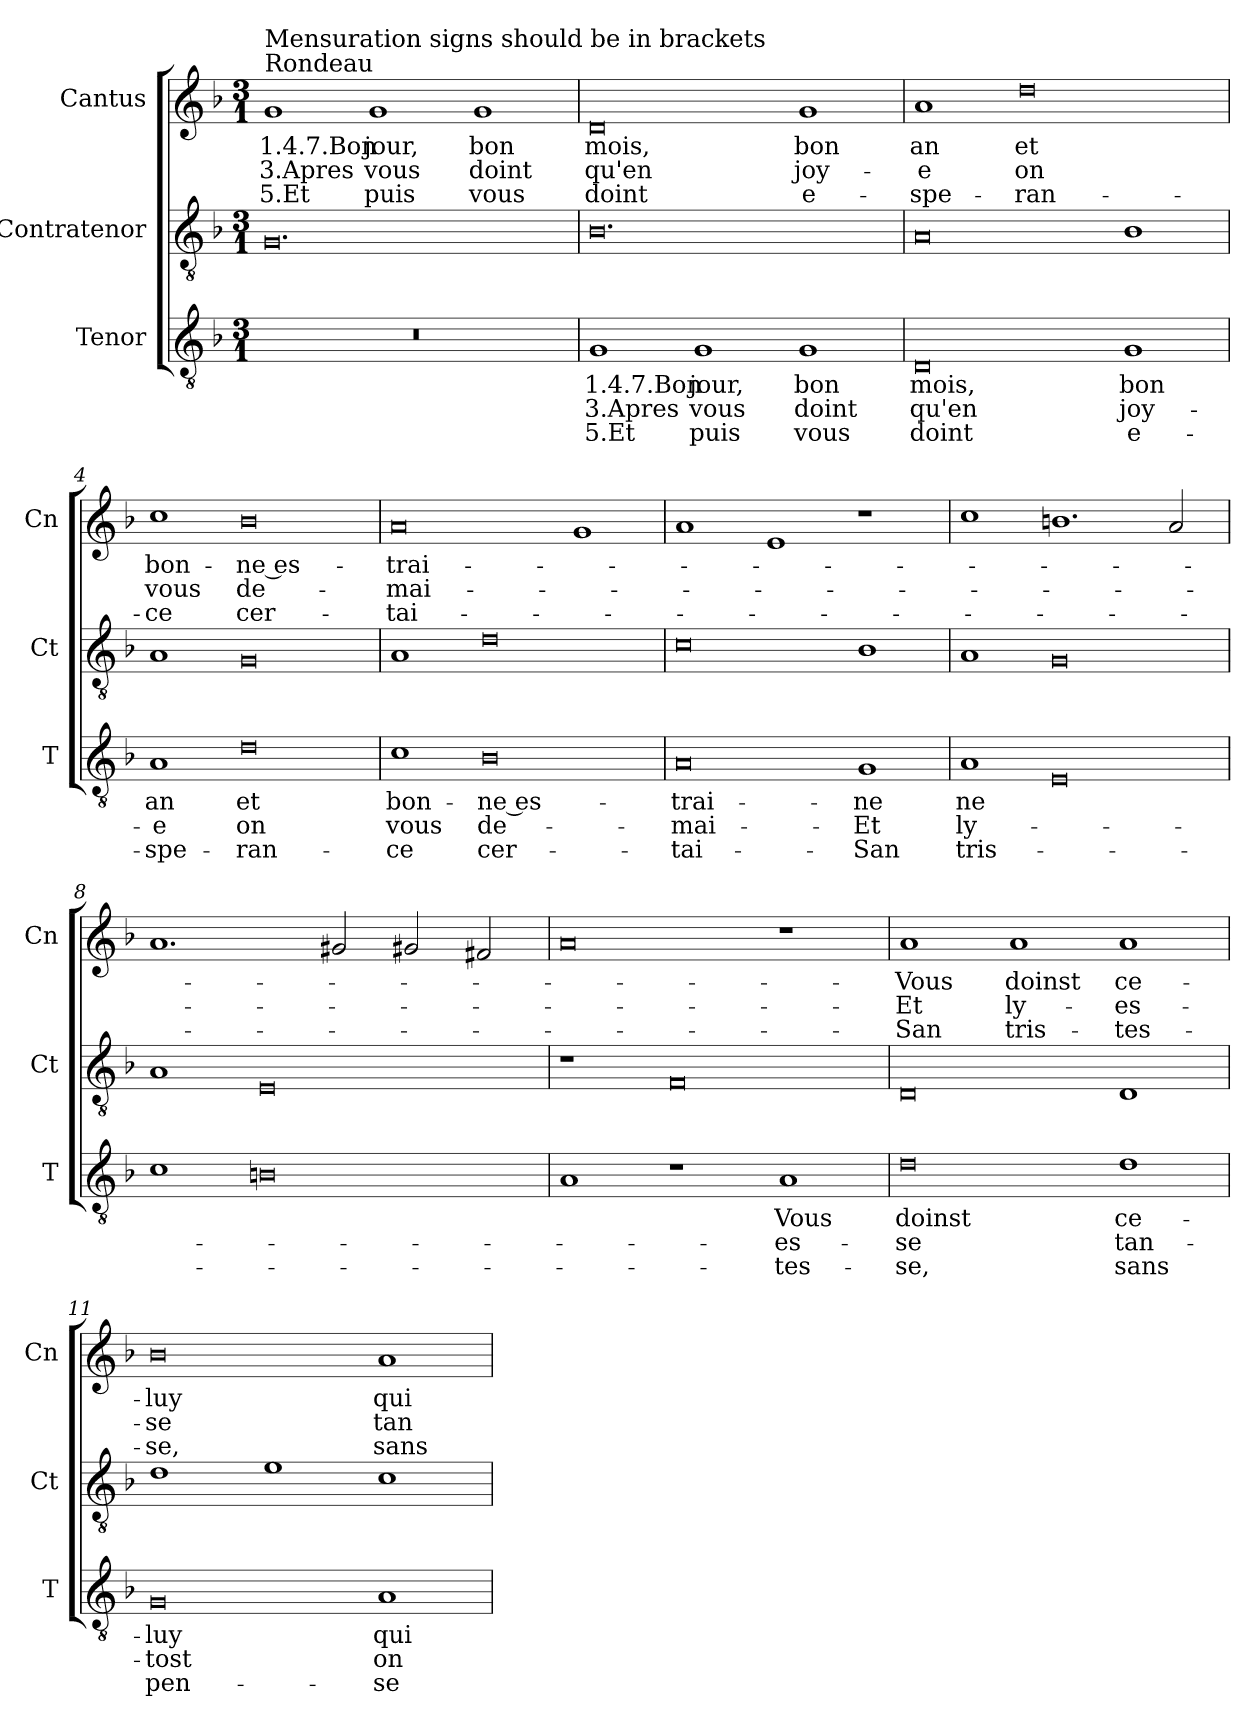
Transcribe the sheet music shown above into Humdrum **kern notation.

**kern	**text	**text	**text	**kern	**kern	**text	**text	**text
*part3	*part3	*part3	*part3	*part2	*part1	*part1	*part1	*part1
*staff3	*staff3	*staff3	*staff3	*staff2	*staff1	*staff1	*staff1	*staff1
*I"Tenor	*	*	*	*I"Contratenor	*I"Cantus	*	*	*
*I'T	*	*	*	*I'Ct	*I'Cn	*	*	*
*clefGv2	*	*	*	*clefGv2	*clefG2	*	*	*
*k[b-]	*	*	*	*k[b-]	*k[b-]	*	*	*
*M3/1	*	*	*	*M3/1	*M3/1	*	*	*
=1	=1	=1	=1	=1	=1	=1	=1	=1
!	!	!	!	!	!LO:TX:a:t=Rondeau	!	!	!
!	!	!	!	!	!LO:TX:a:t=Mensuration signs should be in brackets	!	!	!
0.r	.	.	.	0.G	1g	1.4.7.Bon	3.Apres	5.Et
.	.	.	.	.	1g	jour,	vous	puis
.	.	.	.	.	1g	bon	doint	vous
=2	=2	=2	=2	=2	=2	=2	=2	=2
1G	1.4.7.Bon	3.Apres	5.Et	0.B-	0d	mois,	qu'en	doint
1G	jour,	vous	puis	.	.	.	.	.
1G	bon	doint	vous	.	1g	bon	joy-	e-
=3	=3	=3	=3	=3	=3	=3	=3	=3
0D	mois,	qu'en	doint	0A	1a	an	-e	-spe-
.	.	.	.	.	0dd	et	on	-ran-
1G	bon	joy-	e-	1B-	.	.	.	.
=4	=4	=4	=4	=4	=4	=4	=4	=4
1A	an	-e	-spe-	1A	1cc	bon-	vous	-ce
0d	et	on	-ran-	0G	0b-	-ne es-	de-	cer-
=5	=5	=5	=5	=5	=5	=5	=5	=5
1c	bon-	vous	-ce	1A	0a	-trai-	-mai-	-tai-
0B-	-ne es-	de-	cer-	0d	.	.	.	.
.	.	.	.	.	1g	.	.	.
=6	=6	=6	=6	=6	=6	=6	=6	=6
0A	-trai-	-mai-	-tai-	0c	1a	.	.	.
.	.	.	.	.	1e	.	.	.
1G	-ne	-Et	-San	1B-	1r	.	.	.
=7	=7	=7	=7	=7	=7	=7	=7	=7
1A	ne	ly-	tris-	1A	1cc	.	.	.
0E	.	.	.	0G	1.bn	.	.	.
.	.	.	.	.	2a/	.	.	.
=8	=8	=8	=8	=8	=8	=8	=8	=8
1c	.	.	.	1A	1.a	.	.	.
0Bn	.	.	.	0E	.	.	.	.
.	.	.	.	.	2g#X/	.	.	.
.	.	.	.	.	2g#X/	.	.	.
.	.	.	.	.	2f#X/	.	.	.
=9	=9	=9	=9	=9	=9	=9	=9	=9
1A	.	.	.	1r	0a	.	.	.
1r	.	.	.	0F	.	.	.	.
1A	Vous	-es-	-tes-	.	1r	.	.	.
=10	=10	=10	=10	=10	=10	=10	=10	=10
0d	doinst	-se	-se,	0D	1a	-Vous	-Et	-San
.	.	.	.	.	1a	doinst	ly-	tris-
1d	ce-	tan-	sans	1D	1a	ce-	-es-	-tes-
=11	=11	=11	=11	=11	=11	=11	=11	=11
0G	-luy	-tost	pen-	1d	0b-	-luy	-se	-se,
.	.	.	.	1e	.	.	.	.
1A	qui	on	-se-	1c	1a	qui	tan-	sans
=	=	=	=	=	=	=	=	=
*-	*-	*-	*-	*-	*-	*-	*-	*-
